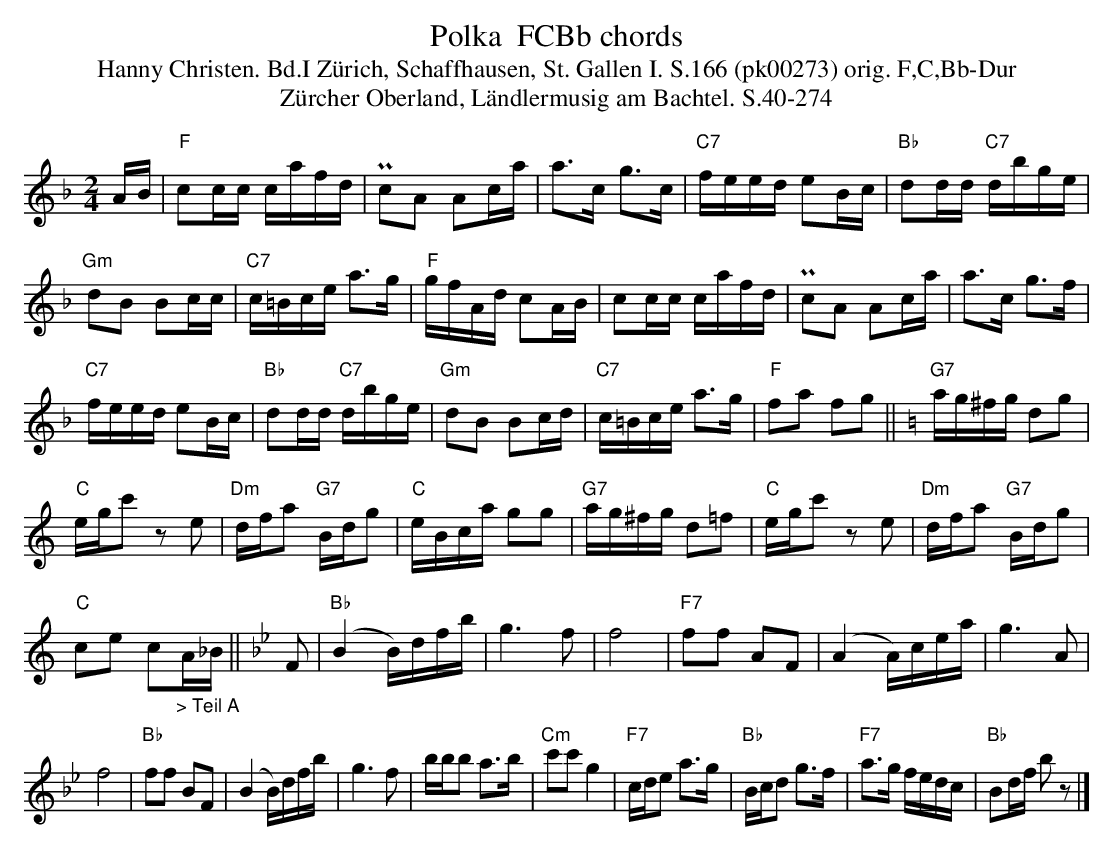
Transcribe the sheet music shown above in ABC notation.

X:1
T: Polka  FCBb chords
T:Hanny Christen. Bd.I Z\"urich, Schaffhausen, St. Gallen I. S.166 (pk00273) orig. F,C,Bb-Dur
T: Z\"urcher Oberland, L\"andlermusig am Bachtel. S.40-274
M:2/4
L:1/16
K:F %%MIDI gchordon
AB | "F"c2cc cafd | Pc2A2 A2ca | a3c g3c | "C7"feed e2Bc | "Bb"d2dd "C7"dbge |
"Gm"d2B2 B2cc | "C7"c=Bce a3g | "F"gfAd c2AB | c2cc cafd | Pc2A2 A2ca | a3c g3f |
"C7"feed e2Bc | "Bb"d2dd "C7"dbge | "Gm"d2B2 B2cd | "C7"c=Bce a3g | "F"f2a2 f2g2 || [K:C] "G7"ag^fg d2g2 |
"C"egc'2 z2e2 | "Dm"dfa2 "G7"Bdg2 | "C"eBca g2g2 | "G7"ag^fg d2=f2 | "C"egc'2 z2e2 | "Dm"dfa2 "G7"Bdg2 |
"C"c2e2 c2"_> Teil A"A_B || [K:Bb] F2 | "Bb"(B4B)dfb | g6f2 | f8 | "F7"f2f2 A2F2 | (A4A)cea | g6A2 |
f8 | "Bb"f2f2 B2F2 | (B4B)dfb | g6f2 | bbb2 a3b | "Cm"c'2c'2g4 | "F7"cde2 a3g | "Bb"Bcd2 g3f | "F7"a3g fedc | "Bb"B2df b2z2 |]
